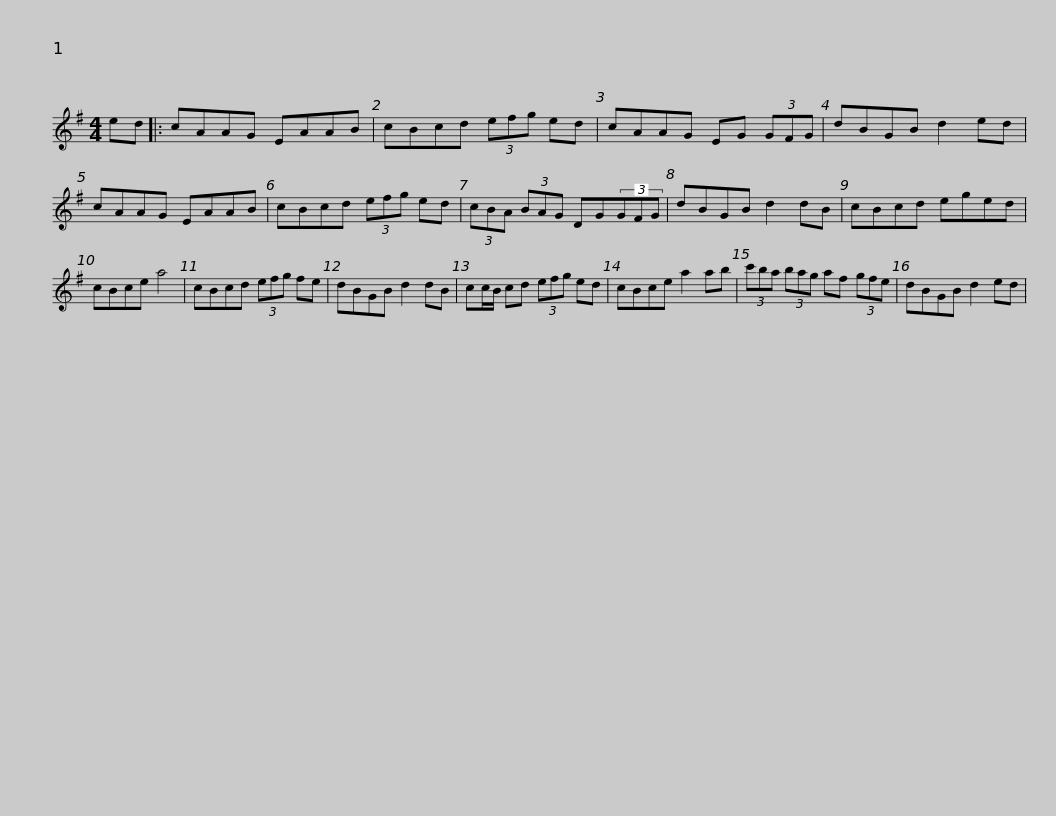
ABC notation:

X:1
L:1/8
M:4/4
I:linebreak $
K:G
V:1 treble
V:1
 ed |: cAAG EAAB | cBcd (3efg ed | cAAG EG (3GFG | dBGB d2 ed | %5
 cAAG EAAB |$ cBcd (3efg ed | (3cBA (3BAG DG(3GFG | dBGB d2 dB | cBcd eged | %10
 cBce a4 |$ cBcd (3efg fe | dBGB d2 dB | cc/B/ cd (3efg ed | cBce a2 ab | %15
 (3c'ba (3bag af (3gfe |$ dBGB d2 ed | %17
